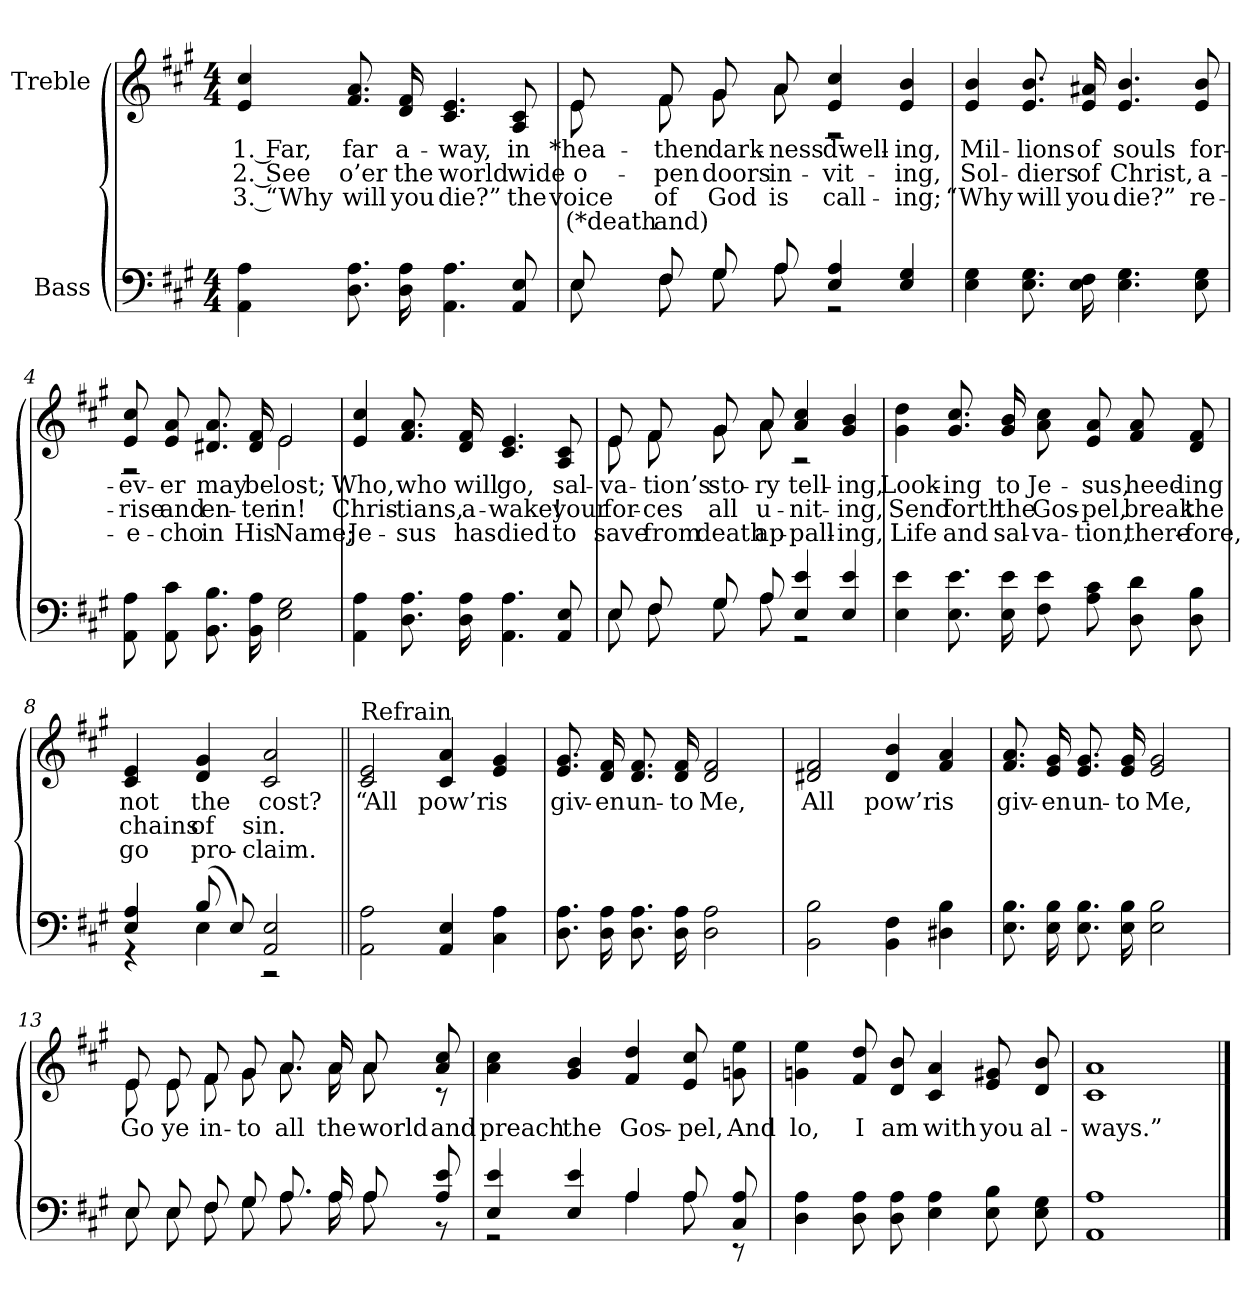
**kern	**kern	**text	**text	**text	**text
*part2	*part1	*part1	*part1	*part1	*part1
*staff2	*staff1	*staff1	*staff1	*staff1	*staff1
*I"Bass	*I"Treble	*	*	*	*
*clefF4	*clefG2	*	*	*	*
*k[f#c#g#]	*k[f#c#g#]	*	*	*	*
*A:	*A:	*	*	*	*
*M4/4	*M4/4	*	*	*	*
*MM100	*MM100	*	*	*	*
=1	=1	=1	=1	=1	=1
4AA 4A	4e 4cc#	-1. Far,	-2. See	-3. “Why	.
8.D 8.AL	8.f# 8.aL	-far	-o’er	-will	.
16D 16A	16d 16f#	-a-	-the	-you	.
4.AA 4.A	4.c# 4.e	-way,	-world	-die?”	.
8AA 8E	8A 8c#	-in	-wide	-the	.
=2	=2	=2	=2	=2	=2
*^	*^	*	*	*	*
8EL	8EL	8eL	8eL	-*hea-	-o-	-voice	-(*death
8F#	8F#	8f#	8f#	-then	-pen	-of	-and)
8G#L	8G#L	8g#L	8g#L	-dark-	-doors	-God	.
8A	8A	8a	8a	-ness	-in-	-is	.
4E 4A	2r	4e 4cc#	2r	-dwell-	-vit-	-call-	.
4E 4G#	.	4e 4b	.	-ing,	-ing,	-ing;	.
*v	*v	*	*	*	*	*	*
*	*v	*v	*	*	*	*
=3	=3	=3	=3	=3	=3
4E 4G#	4e 4b	-Mil-	-Sol-	-“Why	.
8.E 8.G#L	8.e 8.bL	-lions	-diers	-will	.
16E 16F#	16e 16a#	-of	-of	-you	.
4.E 4.G#	4.e 4.b	-souls	-Christ,	-die?”	.
8E 8G#	8e 8b	-for-	-a-	-re-	.
=4	=4	=4	=4	=4	=4
*	*^	*	*	*	*
8AA 8AL	8e 8cc#L	2r	-ev-	-rise	-e-	.
8AA 8c#	8e 8a	.	-er	-and	-cho	.
8.BB 8.BL	8.d# 8.aL	.	-may	-en-	-in	.
16BB 16A	16d# 16f#	.	-be	-ter	-His	.
2E 2G#	2e	2e	-lost;	-in!	-Name;	.
*	*v	*v	*	*	*	*
=5	=5	=5	=5	=5	=5
4AA 4A	4e 4cc#	-Who,	-Chris-	-Je-	.
8.D 8.AL	8.f# 8.aL	-who	-tians,	-sus	.
16D 16A	16d 16f#	-will	-a-	-has	.
4.AA 4.A	4.c# 4.e	-go,	-wake!	-died	.
8AA 8E	8A 8c#	-sal-	-your	-to	.
=6	=6	=6	=6	=6	=6
*^	*^	*	*	*	*
8EL	8EL	8eL	8eL	-va-	-for-	-save	.
8F#	8F#	8f#	8f#	-tion’s	-ces	-from	.
8G#L	8G#L	8g#L	8g#L	-sto-	-all	-death	.
8A	8A	8a	8a	-ry	-u-	-ap-	.
4E 4e	2r	4a 4cc#	2r	-tell-	-nit-	-pall-	.
4E 4e	.	4g# 4b	.	-ing,	-ing,	-ing,	.
*v	*v	*	*	*	*	*	*
*	*v	*v	*	*	*	*
=7	=7	=7	=7	=7	=7
4E 4e	4g# 4dd	-Look-	-Send	-Life	.
8.E 8.eL	8.g# 8.cc#L	-ing	-forth	-and	.
16E 16e	16g# 16b	-to	-the	-sal-	.
8F# 8eL	8a 8cc#L	-Je-	-Gos-	-va-	.
8A 8c#	8e 8a	-sus,	-pel,	-tion,	.
8D 8dL	8f# 8aL	-heed-	-break	-there-	.
8D 8B	8d 8f#	-ing	-the	-fore,	.
=8	=8	=8	=8	=8	=8
*^	*	*	*	*	*
4E 4A	4r	4c# 4e	-not	-chains	-go	.
(8BL	4E	4d 4g#	-the	-of	-pro-	.
8E)	.	.	.	.	.	.
2AA 2E	2r	2c# 2a	-cost?	-sin.	-claim.	.
=9||	=9||	=9||	=9||	=9||	=9||	=9||
!	!	!LO:TX:a:t=Refrain	!	!	!	!
*v	*v	*	*	*	*	*
2AA 2A	2c# 2e	-“All	.	.	.
4AA 4E	4c# 4a	-pow’r	.	.	.
4C# 4A	4e 4g#	-is	.	.	.
=10	=10	=10	=10	=10	=10
8.D 8.AL	8.e 8.g#L	-giv-	.	.	.
16D 16A	16d 16f#	-en	.	.	.
8.D 8.AL	8.d 8.f#L	-un-	.	.	.
16D 16A	16d 16f#	-to	.	.	.
2D 2A	2d 2f#	-Me,	.	.	.
=11	=11	=11	=11	=11	=11
2BB 2B	2d# 2f#	-All	.	.	.
4BB 4F#	4d# 4b	-pow’r	.	.	.
4D# 4B	4f# 4a	-is	.	.	.
=12	=12	=12	=12	=12	=12
8.E 8.BL	8.f# 8.aL	-giv-	.	.	.
16E 16B	16e 16g#	-en	.	.	.
8.E 8.BL	8.e 8.g#L	-un-	.	.	.
16E 16B	16e 16g#	-to	.	.	.
2E 2B	2e 2g#	-Me,	.	.	.
=13	=13	=13	=13	=13	=13
*^	*^	*	*	*	*
8EL	8EL	8eL	8eL	-Go	.	.	.
8E	8E	8e	8e	-ye	.	.	.
8F#L	8F#L	8f#L	8f#L	-in-	.	.	.
8G#	8G#	8g#	8g#	-to	.	.	.
8.AL	8.AL	8.aL	8.aL	-all	.	.	.
16A	16A	16a	16a	-the	.	.	.
8AL	8AL	8aL	8aL	-world	.	.	.
8A 8e	8r	8a 8cc#	8r	-and	.	.	.
*	*	*v	*v	*	*	*	*
=14	=14	=14	=14	=14	=14	=14
4E 4e	2r	4a 4cc#	-preach	.	.	.
4E 4e	.	4g# 4b	-the	.	.	.
4A	4A	4f# 4dd	-Gos-	.	.	.
8AL	8AL	8e 8cc#L	-pel,	.	.	.
8C# 8A	8r	8g 8ee	-And	.	.	.
*v	*v	*	*	*	*	*
=15	=15	=15	=15	=15	=15
4D 4A	4g 4ee	-lo,	.	.	.
8D 8AL	8f# 8ddL	-I	.	.	.
8D 8A	8d 8b	-am	.	.	.
4E 4A	4c# 4a	-with	.	.	.
8E 8BL	8e 8g#L	-you	.	.	.
8E 8G#	8d 8b	-al-	.	.	.
=16	=16	=16	=16	=16	=16
1AA 1A	1c# 1a	-ways.”	.	.	.
==	==	==	==	==	==
*-	*-	*-	*-	*-	*-
